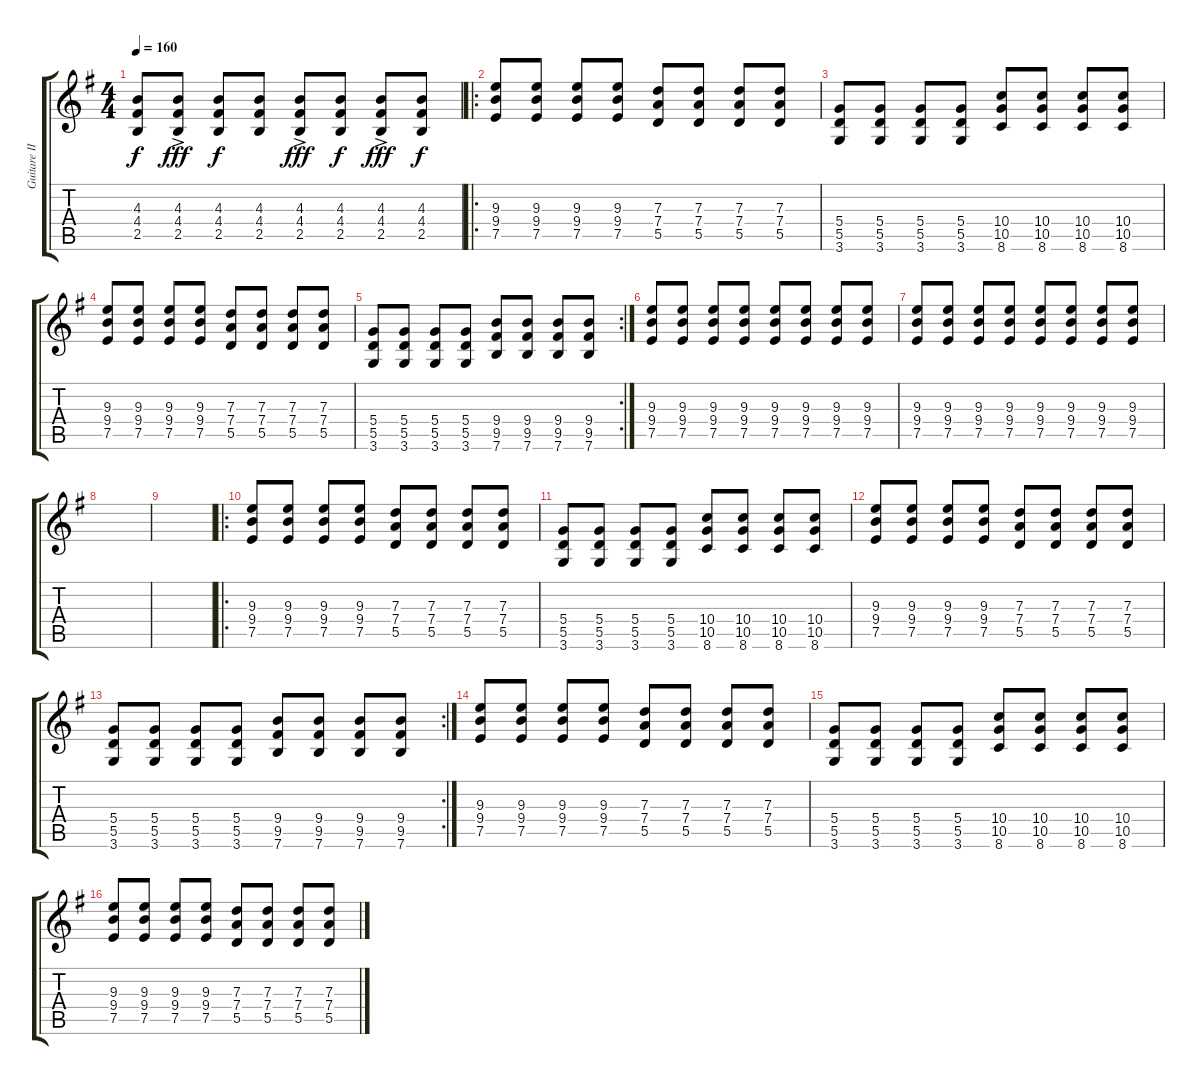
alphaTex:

\track ("Guitare II" "Guitare II") {instrument distortionguitar}
\staff {score tabs}
\tuning (E4 B3 G3 D3 A2 E2) {hide}
\ts (4 4)
\tempo 160
\clef g2
\ks g
(4.3 4.4 2.5).8{dy f} (4.3{ac} 4.4{ac} 2.5{ac}).8{dy fff} (4.3 4.4 2.5).8{dy f} (4.3 4.4 2.5).8 (4.3{ac} 4.4{ac} 2.5{ac}).8{dy fff} (4.3 4.4 2.5).8{dy f} (4.3{ac} 4.4{ac} 2.5{ac}).8{dy fff} (4.3 4.4 2.5).8{dy f} |
\ro
(9.3 9.4 7.5).8 (9.3 9.4 7.5).8 (9.3 9.4 7.5).8 (9.3 9.4 7.5).8 (7.3 7.4 5.5).8 (7.3 7.4 5.5).8 (7.3 7.4 5.5).8 (7.3 7.4 5.5).8 |
(5.4 5.5 3.6).8 (5.4 5.5 3.6).8 (5.4 5.5 3.6).8 (5.4 5.5 3.6).8 (10.4 10.5 8.6).8 (10.4 10.5 8.6).8 (10.4 10.5 8.6).8 (10.4 10.5 8.6).8 |
(9.3 9.4 7.5).8 (9.3 9.4 7.5).8 (9.3 9.4 7.5).8 (9.3 9.4 7.5).8 (7.3 7.4 5.5).8 (7.3 7.4 5.5).8 (7.3 7.4 5.5).8 (7.3 7.4 5.5).8 |
\rc 2
(5.4 5.5 3.6).8 (5.4 5.5 3.6).8 (5.4 5.5 3.6).8 (5.4 5.5 3.6).8 (9.4 9.5 7.6).8 (9.4 9.5 7.6).8 (9.4 9.5 7.6).8 (9.4 9.5 7.6).8 |
(9.3 9.4 7.5).8 (9.3 9.4 7.5).8 (9.3 9.4 7.5).8 (9.3 9.4 7.5).8 (9.3 9.4 7.5).8 (9.3 9.4 7.5).8 (9.3 9.4 7.5).8 (9.3 9.4 7.5).8 |
(9.3 9.4 7.5).8 (9.3 9.4 7.5).8 (9.3 9.4 7.5).8 (9.3 9.4 7.5).8 (9.3 9.4 7.5).8 (9.3 9.4 7.5).8 (9.3 9.4 7.5).8 (9.3 9.4 7.5).8 |
|
|
\ro
(9.3 9.4 7.5).8 (9.3 9.4 7.5).8 (9.3 9.4 7.5).8 (9.3 9.4 7.5).8 (7.3 7.4 5.5).8 (7.3 7.4 5.5).8 (7.3 7.4 5.5).8 (7.3 7.4 5.5).8 |
(5.4 5.5 3.6).8 (5.4 5.5 3.6).8 (5.4 5.5 3.6).8 (5.4 5.5 3.6).8 (10.4 10.5 8.6).8 (10.4 10.5 8.6).8 (10.4 10.5 8.6).8 (10.4 10.5 8.6).8 |
(9.3 9.4 7.5).8 (9.3 9.4 7.5).8 (9.3 9.4 7.5).8 (9.3 9.4 7.5).8 (7.3 7.4 5.5).8 (7.3 7.4 5.5).8 (7.3 7.4 5.5).8 (7.3 7.4 5.5).8 |
\rc 2
(5.4 5.5 3.6).8 (5.4 5.5 3.6).8 (5.4 5.5 3.6).8 (5.4 5.5 3.6).8 (9.4 9.5 7.6).8 (9.4 9.5 7.6).8 (9.4 9.5 7.6).8 (9.4 9.5 7.6).8 |
(9.3 9.4 7.5).8 (9.3 9.4 7.5).8 (9.3 9.4 7.5).8 (9.3 9.4 7.5).8 (7.3 7.4 5.5).8 (7.3 7.4 5.5).8 (7.3 7.4 5.5).8 (7.3 7.4 5.5).8 |
(5.4 5.5 3.6).8 (5.4 5.5 3.6).8 (5.4 5.5 3.6).8 (5.4 5.5 3.6).8 (10.4 10.5 8.6).8 (10.4 10.5 8.6).8 (10.4 10.5 8.6).8 (10.4 10.5 8.6).8 |
(9.3 9.4 7.5).8 (9.3 9.4 7.5).8 (9.3 9.4 7.5).8 (9.3 9.4 7.5).8 (7.3 7.4 5.5).8 (7.3 7.4 5.5).8 (7.3 7.4 5.5).8 (7.3 7.4 5.5).8
